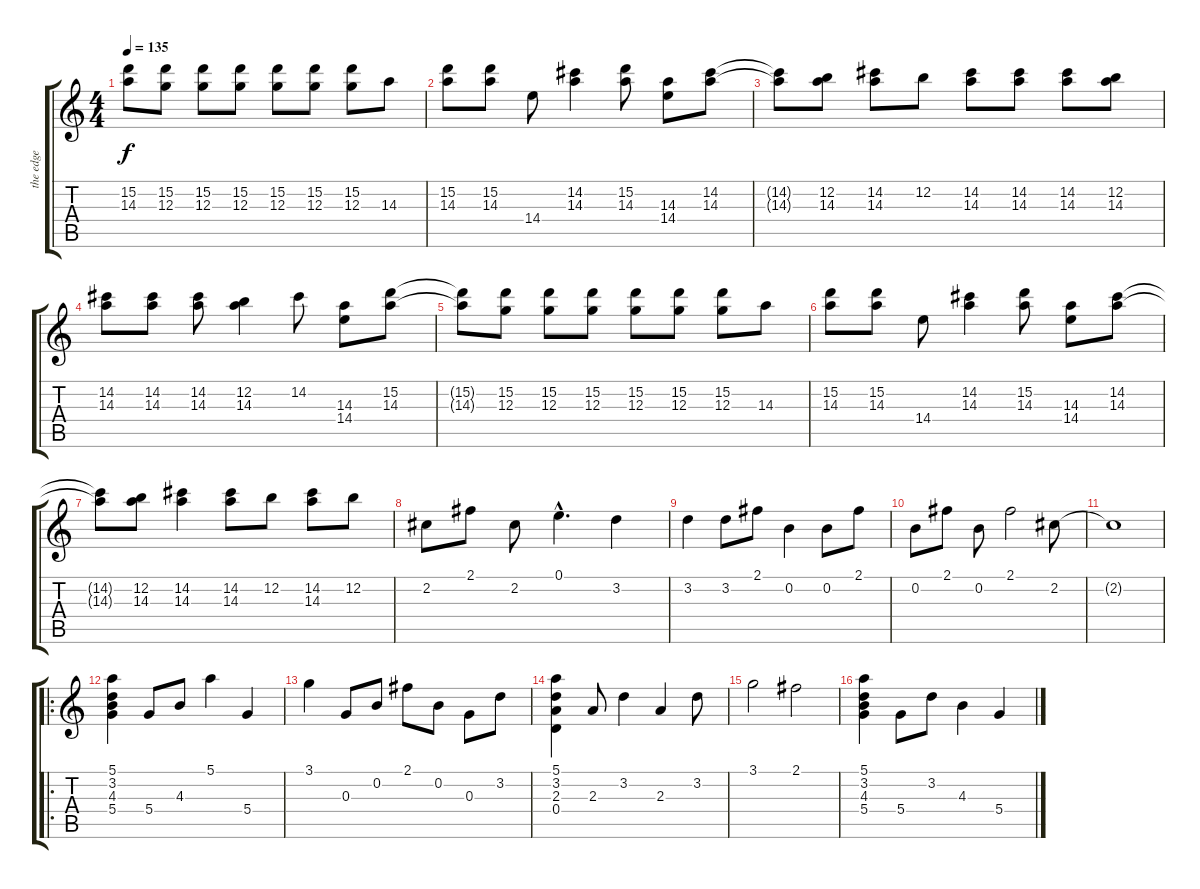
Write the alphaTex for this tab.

\track ("the edge" "the edge") {instrument electricguitarclean}
\staff {score tabs}
\tuning (E4 B3 G3 D3 A2 E2) {hide}
\ts (4 4)
\tempo 135
\clef g2
\ks c
(15.2{t} 14.3{t}).8{dy f} (15.2 12.3).8 (15.2 12.3).8 (15.2 12.3).8 (15.2 12.3).8 (15.2 12.3).8 (15.2 12.3).8 14.3.8 |
(15.2 14.3).8 (15.2 14.3).8 14.4.8 (14.2 14.3).4 (15.2 14.3).8 (14.3 14.4).8 (14.2 14.3).8 |
(14.2{t} 14.3{t}).8 (12.2 14.3).8 (14.2 14.3).8 12.2.8 (14.2 14.3).8 (14.2 14.3).8 (14.2 14.3).8 (12.2 14.3).8 |
(14.2 14.3).8 (14.2 14.3).8 (14.2 14.3).8 (12.2 14.3).4 14.2.8 (14.3 14.4).8 (15.2 14.3).8 |
(15.2{t} 14.3{t}).8 (15.2 12.3).8 (15.2 12.3).8 (15.2 12.3).8 (15.2 12.3).8 (15.2 12.3).8 (15.2 12.3).8 14.3.8 |
(15.2 14.3).8 (15.2 14.3).8 14.4.8 (14.2 14.3).4 (15.2 14.3).8 (14.3 14.4).8 (14.2 14.3).8 |
(14.2{t} 14.3{t}).8 (12.2 14.3).8 (14.2 14.3).4 (14.2 14.3).8 12.2.8 (14.2 14.3).8 12.2.8 |
2.2.8{instrument electricguitarclean} 2.1.8 2.2.8 0.1{hac}.4{d} 3.2.4 |
3.2.4 3.2.8 2.1.8 0.2.4 0.2.8 2.1.8 |
0.2.8 2.1.8 0.2.8 2.1.2 2.2.8 |
2.2{t}.1 |
\ro
(5.1 3.2 4.3 5.4).4 5.4.8 4.3.8 5.1.4 5.4.4 |
3.1.4 0.3.8 0.2.8 2.1.8 0.2.8 0.3.8 3.2.8 |
(5.1 3.2 2.3 0.4).4 2.3.8 3.2.4 2.3.4 3.2.8 |
3.1.2 2.1.2 |
(5.1 3.2 4.3 5.4).4 5.4.8 3.2.8 4.3.4 5.4.4
